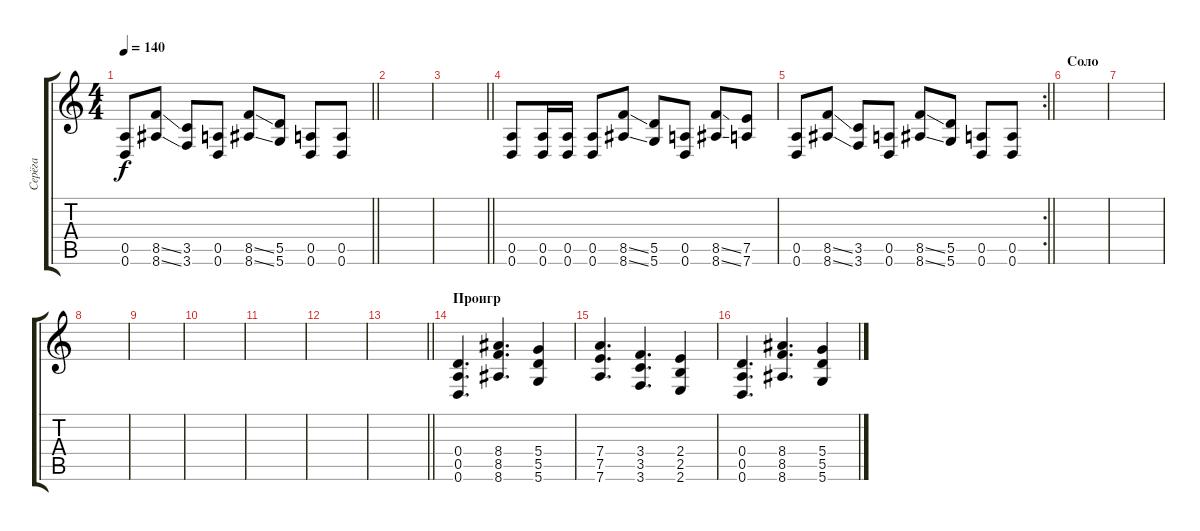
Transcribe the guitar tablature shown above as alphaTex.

\track ("Серёга" "Серёга") {instrument distortionguitar}
\staff {score tabs}
\tuning (E4 B3 G3 D3 A2 D2) {hide}
\ts (4 4)
\tempo 140
\clef g2
\barLineRight lightlight
\ks c
(0.5 0.6).8{dy f} (8.5{ss} 8.6{ss}).8 (3.5 3.6).8 (0.5 0.6).8 (8.5{ss} 8.6{ss}).8 (5.5 5.6).8 (0.5 0.6).8 (0.5 0.6).8 |
|
\barLineRight lightlight
|
(0.5 0.6).8 (0.5 0.6).16 (0.5 0.6).16 (0.5 0.6).8 (8.5{ss} 8.6{ss}).8 (5.5 5.6).8 (0.5 0.6).8 (8.5{ss} 8.6{ss}).8 (7.5 7.6).8 |
\rc 2
\barLineRight lightlight
(0.5 0.6).8 (8.5{ss} 8.6{ss}).8 (3.5 3.6).8 (0.5 0.6).8 (8.5{ss} 8.6{ss}).8 (5.5 5.6).8 (0.5 0.6).8 (0.5 0.6).8 |
\section ("" "Соло")
|
|
|
|
|
|
|
\barLineRight lightlight
|
\section ("" "Проигр")
(0.4 0.5 0.6).4{d} (8.4 8.5 8.6).4{d} (5.4 5.5 5.6).4 |
(7.4 7.5 7.6).4{d} (3.4 3.5 3.6).4{d} (2.4 2.5 2.6).4 |
(0.4 0.5 0.6).4{d} (8.4 8.5 8.6).4{d} (5.4 5.5 5.6).4
